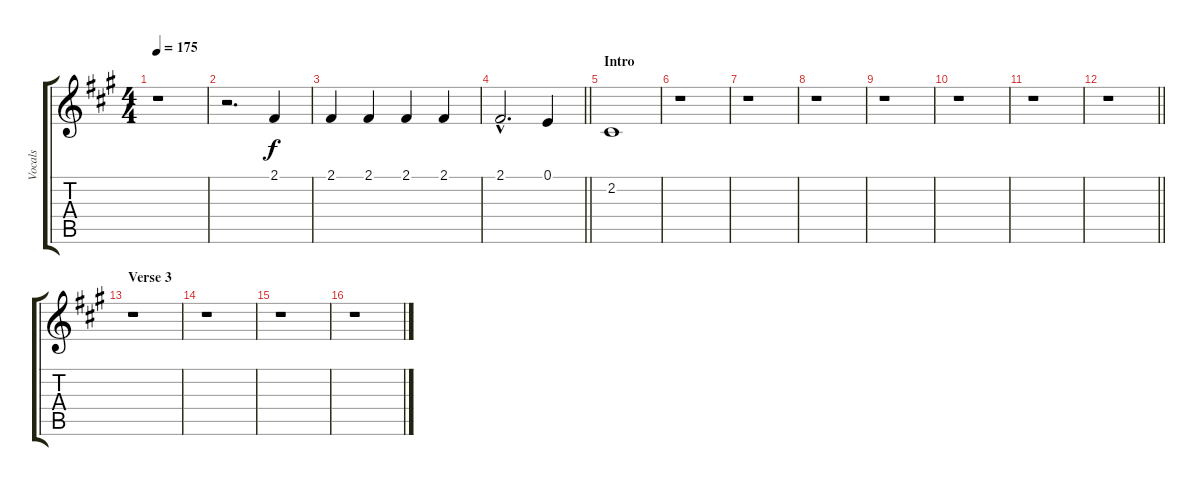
\track ("Vocals" "Vocals") {instrument clarinet}
\staff {score tabs}
\tuning (E4 B3 G3 D3 A2 E2) {hide}
\ts (4 4)
\tempo 175
\clef g2
\ks f#minor
r.1{dy f} |
r.2{d} 2.1.4 |
2.1.4 2.1.4 2.1.4 2.1.4 |
\barLineRight lightlight
2.1{hac}.2{d} 0.1.4 |
\section ("" "Intro")
2.2.1 |
r.1 |
r.1 |
r.1 |
r.1 |
r.1 |
r.1 |
\barLineRight lightlight
r.1 |
\section ("" "Verse 3")
r.1 |
r.1 |
r.1 |
r.1
